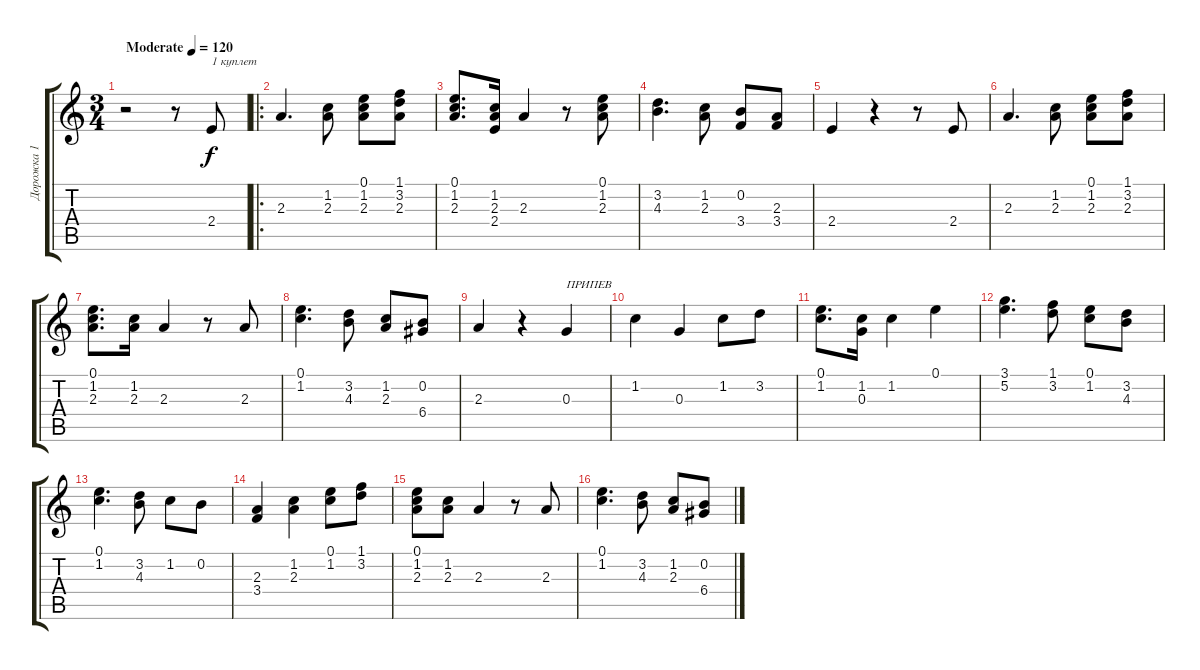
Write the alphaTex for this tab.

\track ("Дорожка 1" "Дорожка 1") {instrument acousticguitarsteel}
\staff {score tabs}
\tuning (E4 B3 G3 D3 A2 E2) {hide}
\ts (3 4)
\tempo (120 "Moderate")
\clef g2
\ks c
r.2{dy f instrument acousticguitarsteel} r.8 2.4.8{txt "1 куплет"} |
\ro
2.3.4{d} (1.2 2.3).8 (0.1 1.2 2.3).8 (1.1 3.2 2.3).8 |
(0.1 1.2 2.3).8{d} (1.2 2.3 2.4).16 2.3.4 r.8 (0.1 1.2 2.3).8 |
(3.2 4.3).4{d} (1.2 2.3).8 (0.2 3.4).8{beam merge} (2.3 3.4).8 |
2.4.4 r.4 r.8 2.4.8 |
2.3.4{d} (1.2 2.3).8 (0.1 1.2 2.3).8 (1.1 3.2 2.3).8 |
(0.1 1.2 2.3).8{d} (1.2 2.3).16 2.3.4 r.8 2.3.8 |
(0.1 1.2).4{d} (3.2 4.3).8 (1.2 2.3).8{beam Up} (0.2 6.4).8{beam Up} |
2.3.4 r.4 0.3.4{txt "ПРИПЕВ"} |
1.2.4 0.3.4 1.2.8 3.2.8 |
(0.1 1.2).8{d} (1.2 0.3).16 1.2.4 0.1.4 |
(3.1 5.2).4{d} (1.1 3.2).8 (0.1 1.2).8 (3.2 4.3).8 |
(0.1 1.2).4{d} (3.2 4.3).8 1.2.8 0.2.8 |
(2.3 3.4).4 (1.2 2.3).4 (0.1 1.2).8 (1.1 3.2).8 |
(0.1 1.2 2.3).8 (1.2 2.3).8 2.3.4 r.8 2.3.8 |
(0.1 1.2).4{d} (3.2 4.3).8 (1.2 2.3).8{beam Up} (0.2 6.4).8{beam Up}
